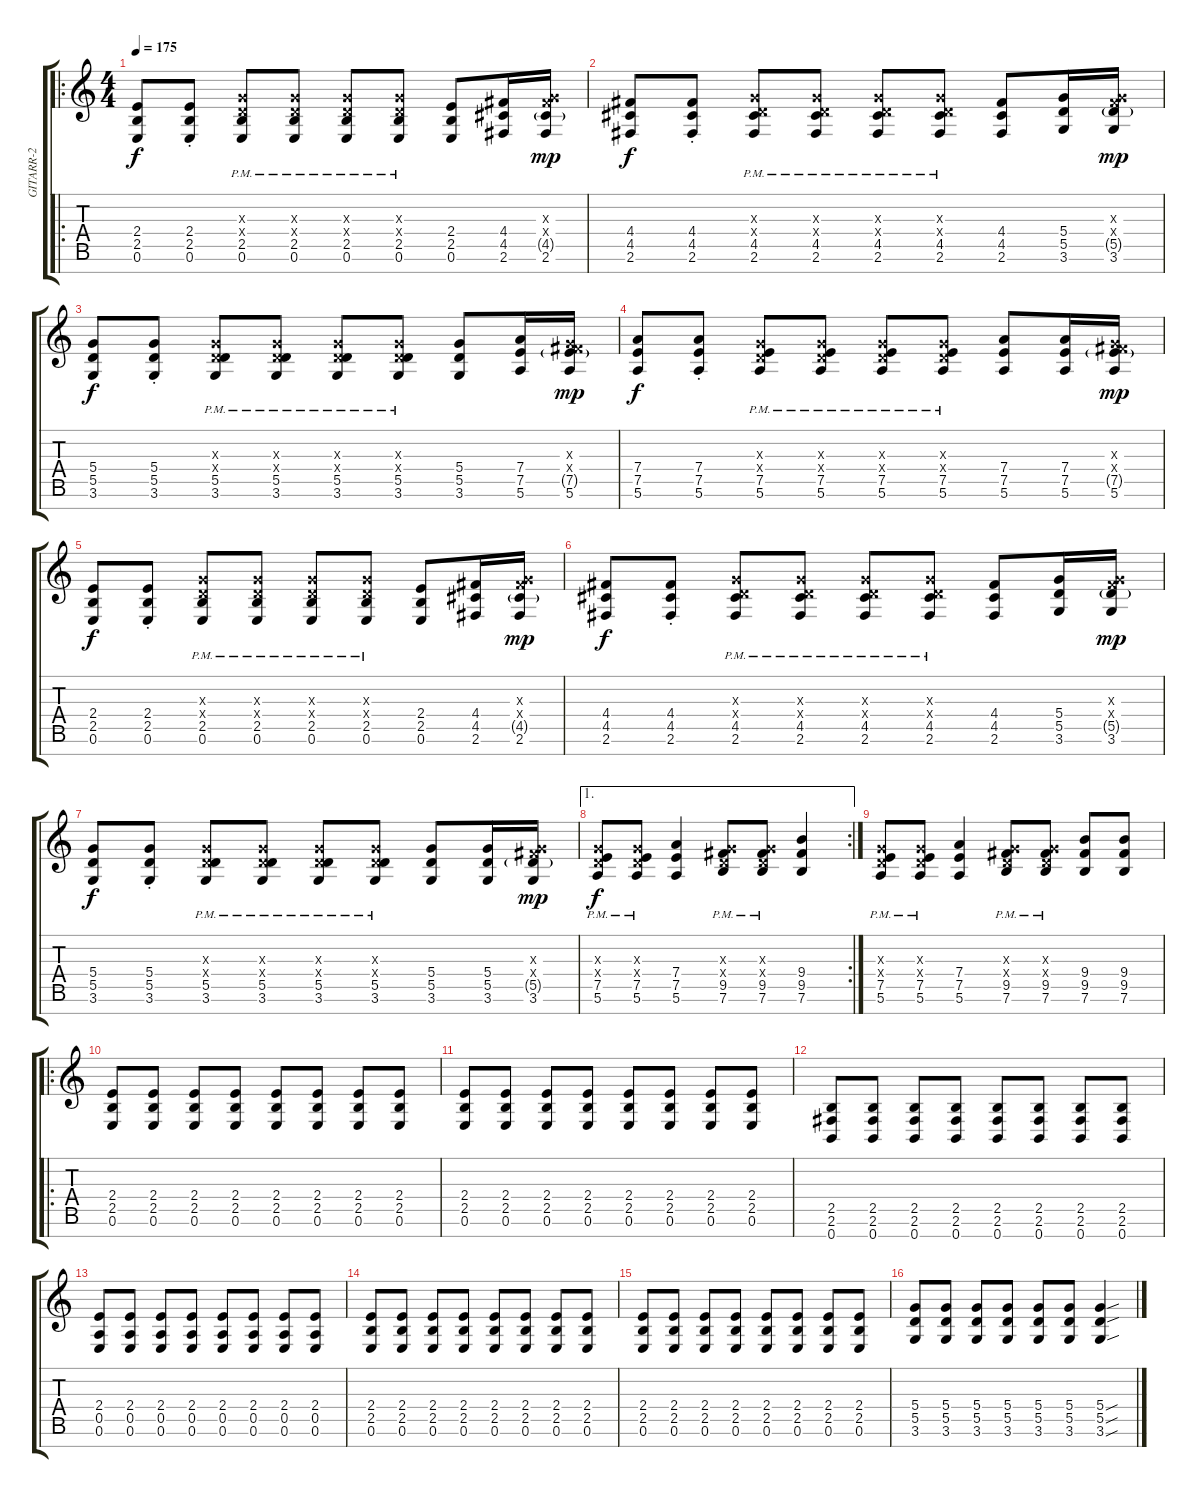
\track ("GITARR-2" "GITARR-2") {instrument distortionguitar}
\staff {score tabs}
\tuning (E4 B3 G3 D3 A2 E2 B1) {hide}
\ro
\ts (4 4)
\tempo 175
\clef g2
\ks c
(2.4 2.5 0.6).8{dy f} (2.4{st} 2.5{st} 0.6{st}).8 (0.3{x} 0.4{x} 2.5{pm} 0.6{pm}).8 (0.3{x} 0.4{x} 2.5{pm} 0.6{pm}).8 (0.3{x} 0.4{x} 2.5{pm} 0.6{pm}).8 (0.3{x} 0.4{x} 2.5{pm} 0.6{pm}).8 (2.4 2.5 0.6).8 (4.4 4.5 2.6).16 (0.3{x} 4.4{x} 4.5{g} 2.6).16{dy mp} |
(4.4 4.5 2.6).8{dy f} (4.4{st} 4.5{st} 2.6{st}).8 (0.3{x} 0.4{x} 4.5{pm} 2.6{pm}).8 (0.3{x} 0.4{x} 4.5{pm} 2.6{pm}).8 (0.3{x} 0.4{x} 4.5{pm} 2.6{pm}).8 (0.3{x} 0.4{x} 4.5{pm} 2.6{pm}).8 (4.4 4.5 2.6).8 (5.4 5.5 3.6).16 (0.3{x} 4.4{x} 5.5{g} 3.6).16{dy mp} |
(5.4 5.5 3.6).8{dy f} (5.4{st} 5.5{st} 3.6{st}).8 (0.3{x} 0.4{x} 5.5{pm} 3.6{pm}).8 (0.3{x} 0.4{x} 5.5{pm} 3.6{pm}).8 (0.3{x} 0.4{x} 5.5{pm} 3.6{pm}).8 (0.3{x} 0.4{x} 5.5{pm} 3.6{pm}).8 (5.4 5.5 3.6).8 (7.4 7.5 5.6).16 (0.3{x} 4.4{x} 7.5{g} 5.6).16{dy mp} |
(7.4 7.5 5.6).8{dy f} (7.4{st} 7.5{st} 5.6{st}).8 (0.3{x} 0.4{x} 7.5{pm} 5.6{pm}).8 (0.3{x} 0.4{x} 7.5{pm} 5.6{pm}).8 (0.3{x} 0.4{x} 7.5{pm} 5.6{pm}).8 (0.3{x} 0.4{x} 7.5{pm} 5.6{pm}).8 (7.4 7.5 5.6).8 (7.4 7.5 5.6).16 (0.3{x} 4.4{x} 7.5{g} 5.6).16{dy mp} |
(2.4 2.5 0.6).8{dy f} (2.4{st} 2.5{st} 0.6{st}).8 (0.3{x} 0.4{x} 2.5{pm} 0.6{pm}).8 (0.3{x} 0.4{x} 2.5{pm} 0.6{pm}).8 (0.3{x} 0.4{x} 2.5{pm} 0.6{pm}).8 (0.3{x} 0.4{x} 2.5{pm} 0.6{pm}).8 (2.4 2.5 0.6).8 (4.4 4.5 2.6).16 (0.3{x} 4.4{x} 4.5{g} 2.6).16{dy mp} |
(4.4 4.5 2.6).8{dy f} (4.4{st} 4.5{st} 2.6{st}).8 (0.3{x} 0.4{x} 4.5{pm} 2.6{pm}).8 (0.3{x} 0.4{x} 4.5{pm} 2.6{pm}).8 (0.3{x} 0.4{x} 4.5{pm} 2.6{pm}).8 (0.3{x} 0.4{x} 4.5{pm} 2.6{pm}).8 (4.4 4.5 2.6).8 (5.4 5.5 3.6).16 (0.3{x} 4.4{x} 5.5{g} 3.6).16{dy mp} |
(5.4 5.5 3.6).8{dy f} (5.4{st} 5.5{st} 3.6{st}).8 (0.3{x} 0.4{x} 5.5{pm} 3.6{pm}).8 (0.3{x} 0.4{x} 5.5{pm} 3.6{pm}).8 (0.3{x} 0.4{x} 5.5{pm} 3.6{pm}).8 (0.3{x} 0.4{x} 5.5{pm} 3.6{pm}).8 (5.4 5.5 3.6).8 (5.4 5.5 3.6).16 (0.3{x} 4.4{x} 5.5{g} 3.6).16{dy mp} |
\ae 1
\rc 2
(0.3{x} 0.4{x} 7.5{pm} 5.6{pm}).8{dy f} (0.3{x} 0.4{x} 7.5{pm} 5.6{pm}).8 (7.4 7.5 5.6).4 (0.3{x} 0.4{x} 9.5{pm} 7.6{pm}).8 (0.3{x} 0.4{x} 9.5{pm} 7.6{pm}).8 (9.4 9.5 7.6).4 |
(0.3{x} 0.4{x} 7.5{pm} 5.6{pm}).8 (0.3{x} 0.4{x} 7.5{pm} 5.6{pm}).8 (7.4 7.5 5.6).4 (0.3{x} 0.4{x} 9.5{pm} 7.6{pm}).8 (0.3{x} 0.4{x} 9.5{pm} 7.6{pm}).8 (9.4 9.5 7.6).8 (9.4 9.5 7.6).8 |
\ro
(2.4 2.5 0.6).8 (2.4 2.5 0.6).8 (2.4 2.5 0.6).8 (2.4 2.5 0.6).8 (2.4 2.5 0.6).8 (2.4 2.5 0.6).8 (2.4 2.5 0.6).8 (2.4 2.5 0.6).8 |
(2.4 2.5 0.6).8 (2.4 2.5 0.6).8 (2.4 2.5 0.6).8 (2.4 2.5 0.6).8 (2.4 2.5 0.6).8 (2.4 2.5 0.6).8 (2.4 2.5 0.6).8 (2.4 2.5 0.6).8 |
(2.5 2.6 0.7).8 (2.5 2.6 0.7).8 (2.5 2.6 0.7).8 (2.5 2.6 0.7).8 (2.5 2.6 0.7).8 (2.5 2.6 0.7).8 (2.5 2.6 0.7).8 (2.5 2.6 0.7).8 |
(2.4 0.5 0.6).8 (2.4 0.5 0.6).8 (2.4 0.5 0.6).8 (2.4 0.5 0.6).8 (2.4 0.5 0.6).8 (2.4 0.5 0.6).8 (2.4 0.5 0.6).8 (2.4 0.5 0.6).8 |
(2.4 2.5 0.6).8 (2.4 2.5 0.6).8 (2.4 2.5 0.6).8 (2.4 2.5 0.6).8 (2.4 2.5 0.6).8 (2.4 2.5 0.6).8 (2.4 2.5 0.6).8 (2.4 2.5 0.6).8 |
(2.4 2.5 0.6).8 (2.4 2.5 0.6).8 (2.4 2.5 0.6).8 (2.4 2.5 0.6).8 (2.4 2.5 0.6).8 (2.4 2.5 0.6).8 (2.4 2.5 0.6).8 (2.4 2.5 0.6).8 |
(5.4 5.5 3.6).8 (5.4 5.5 3.6).8 (5.4 5.5 3.6).8 (5.4 5.5 3.6).8 (5.4 5.5 3.6).8 (5.4 5.5 3.6).8 (5.4{sou} 5.5{sou} 3.6{sou}).4
